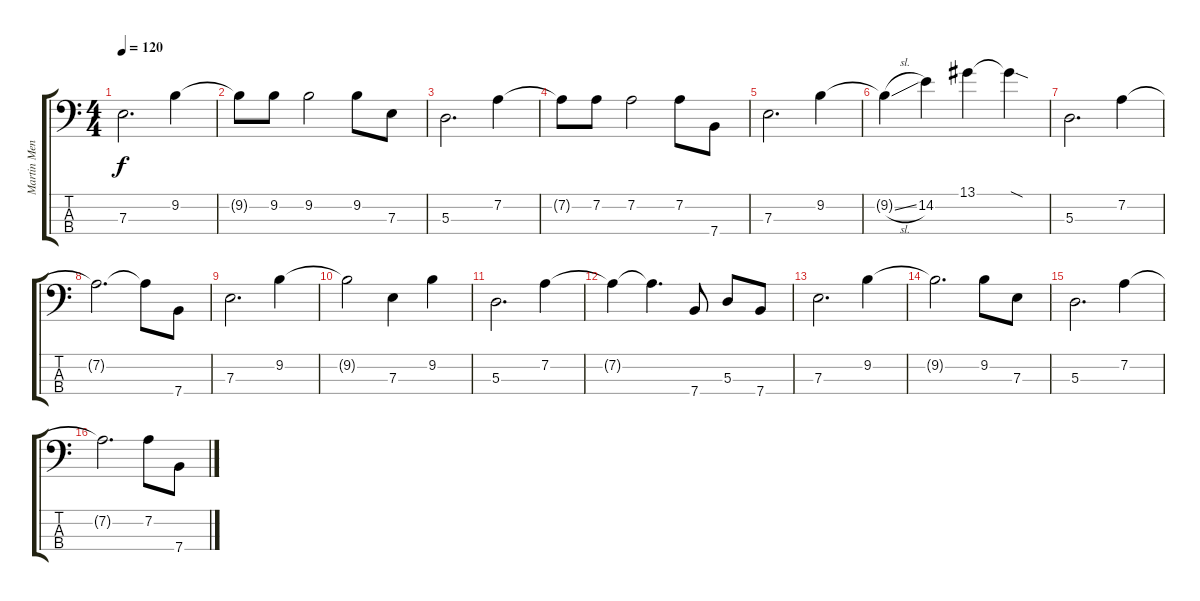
\track ("Martin Mendez - Bass" "Martin Men") {instrument electricbassfinger}
\staff {score tabs}
\tuning (G2 D2 A1 E1) {hide}
\ts (4 4)
\tempo 120
\clef f4
\ks c
7.3.2{d dy f} 9.2.4 |
9.2{t}.8 9.2.8 9.2.2 9.2.8 7.3.8 |
5.3.2{d} 7.2.4 |
7.2{t}.8 7.2.8 7.2.2 7.2.8 7.4.8 |
7.3.2{d} 9.2.4 |
9.2{sl t}.4 14.2.4 13.1.4 13.1{sod t}.4 |
5.3.2{d} 7.2.4 |
7.2{t}.2{d} 7.2{t}.8 7.4.8 |
7.3.2{d} 9.2.4 |
9.2{t}.2 7.3.4 9.2.4 |
5.3.2{d} 7.2.4 |
7.2{t}.4 7.2{t}.4{d} 7.4.8 5.3.8 7.4.8 |
7.3.2{d} 9.2.4 |
9.2{t}.2{d} 9.2.8 7.3.8 |
5.3.2{d} 7.2.4 |
7.2{t}.2{d} 7.2.8 7.4.8
